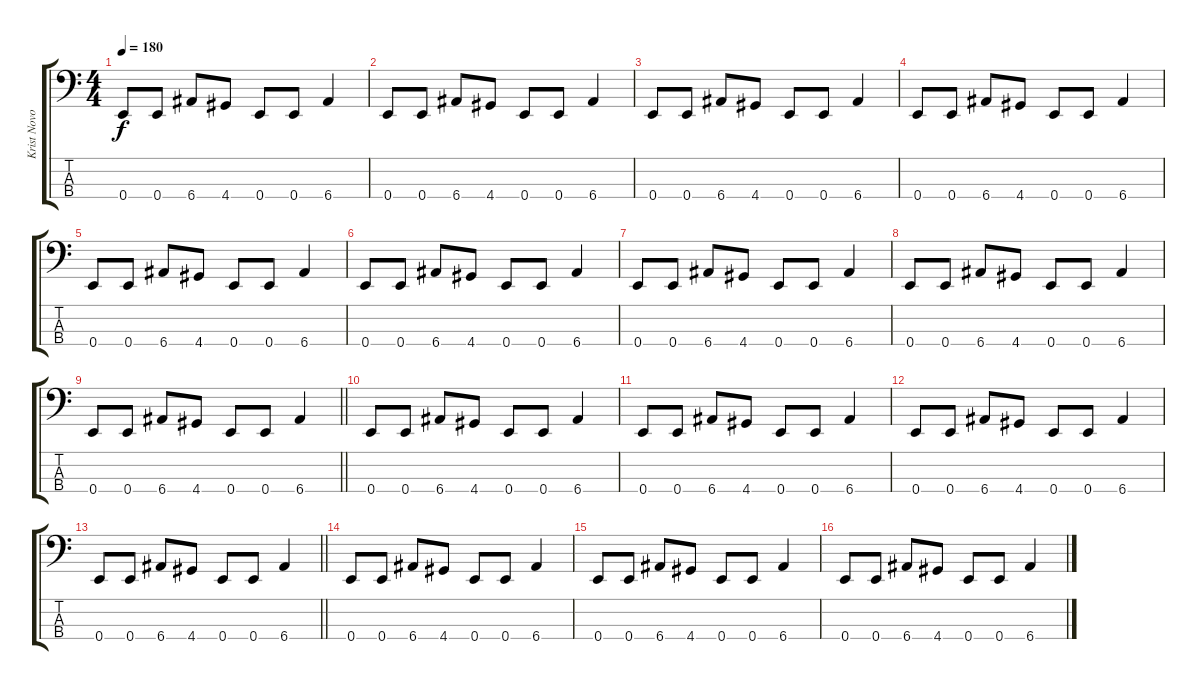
\track ("Krist Novoselic" "Krist Novo") {instrument electricbassfinger}
\staff {score tabs}
\tuning (G2 D2 A1 E1) {hide}
\ts (4 4)
\tempo 180
\clef f4
\ks c
0.4.8{dy f} 0.4.8 6.4.8 4.4.8 0.4.8 0.4.8 6.4.4 |
0.4.8 0.4.8 6.4.8 4.4.8 0.4.8 0.4.8 6.4.4 |
0.4.8 0.4.8 6.4.8 4.4.8 0.4.8 0.4.8 6.4.4 |
0.4.8 0.4.8 6.4.8 4.4.8 0.4.8 0.4.8 6.4.4 |
0.4.8 0.4.8 6.4.8 4.4.8 0.4.8 0.4.8 6.4.4 |
0.4.8 0.4.8 6.4.8 4.4.8 0.4.8 0.4.8 6.4.4 |
0.4.8 0.4.8 6.4.8 4.4.8 0.4.8 0.4.8 6.4.4 |
0.4.8 0.4.8 6.4.8 4.4.8 0.4.8 0.4.8 6.4.4 |
\barLineRight lightlight
0.4.8 0.4.8 6.4.8 4.4.8 0.4.8 0.4.8 6.4.4 |
0.4.8 0.4.8 6.4.8 4.4.8 0.4.8 0.4.8 6.4.4 |
0.4.8 0.4.8 6.4.8 4.4.8 0.4.8 0.4.8 6.4.4 |
0.4.8 0.4.8 6.4.8 4.4.8 0.4.8 0.4.8 6.4.4 |
\barLineRight lightlight
0.4.8 0.4.8 6.4.8 4.4.8 0.4.8 0.4.8 6.4.4 |
0.4.8 0.4.8 6.4.8 4.4.8 0.4.8 0.4.8 6.4.4 |
0.4.8 0.4.8 6.4.8 4.4.8 0.4.8 0.4.8 6.4.4 |
0.4.8 0.4.8 6.4.8 4.4.8 0.4.8 0.4.8 6.4.4
